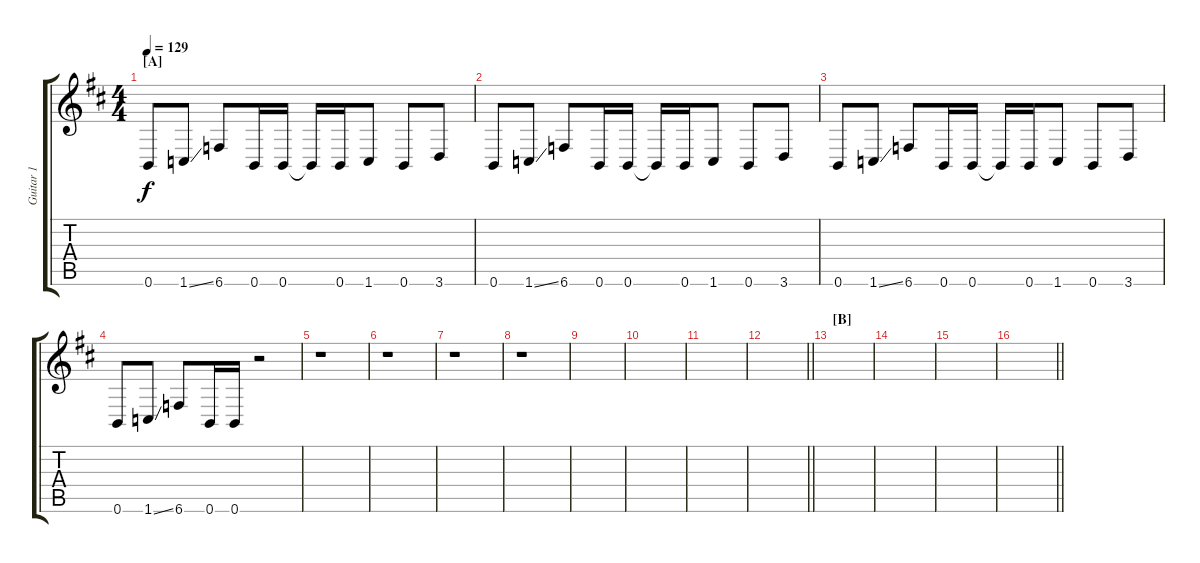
\track ("Guitar 1" "Guitar 1") {instrument acousticguitarnylon}
\staff {score tabs}
\tuning (E4 B3 G3 D3 A2 B1) {hide}
\ts (4 4)
\section ("" "[A]")
\tempo 129
\clef g2
\ks d
0.6.8{dy f instrument acousticguitarnylon} 1.6{ss}.8 6.6.8 0.6.16 0.6.16 0.6{t}.16 0.6.16 1.6.8 0.6.8 3.6.8 |
0.6.8 1.6{ss}.8 6.6.8 0.6.16 0.6.16 0.6{t}.16 0.6.16 1.6.8 0.6.8 3.6.8 |
0.6.8 1.6{ss}.8 6.6.8 0.6.16 0.6.16 0.6{t}.16 0.6.16 1.6.8 0.6.8 3.6.8 |
0.6.8 1.6{ss}.8 6.6.8 0.6.16 0.6.16 r.2 |
r.1 |
r.1 |
r.1 |
r.1 |
|
|
|
\barLineRight lightlight
|
\section ("" "[B]")
|
|
|
\barLineRight lightlight
